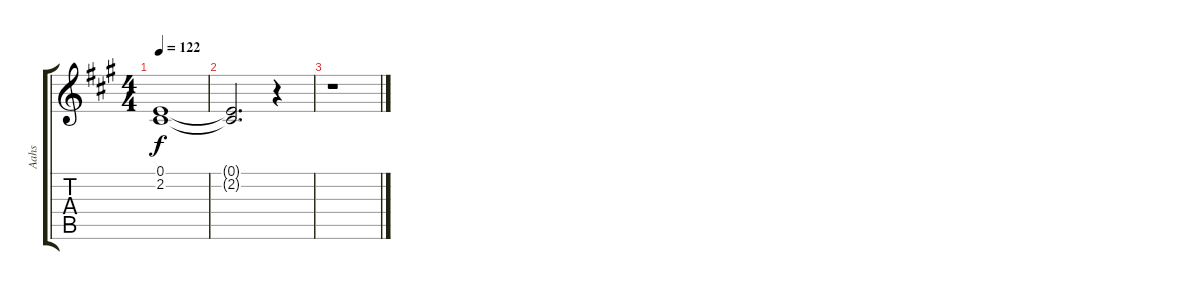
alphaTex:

\track ("Aahs" "Aahs") {instrument choiraahs}
\staff {score tabs}
\tuning (E4 B3 G3 D3 A2 E2) {hide}
\ts (4 4)
\tempo 122
\clef g2
\ks a
(0.1 2.2).1{dy f} |
(0.1{t} 2.2{t}).2{d} r.4 |
r.1
